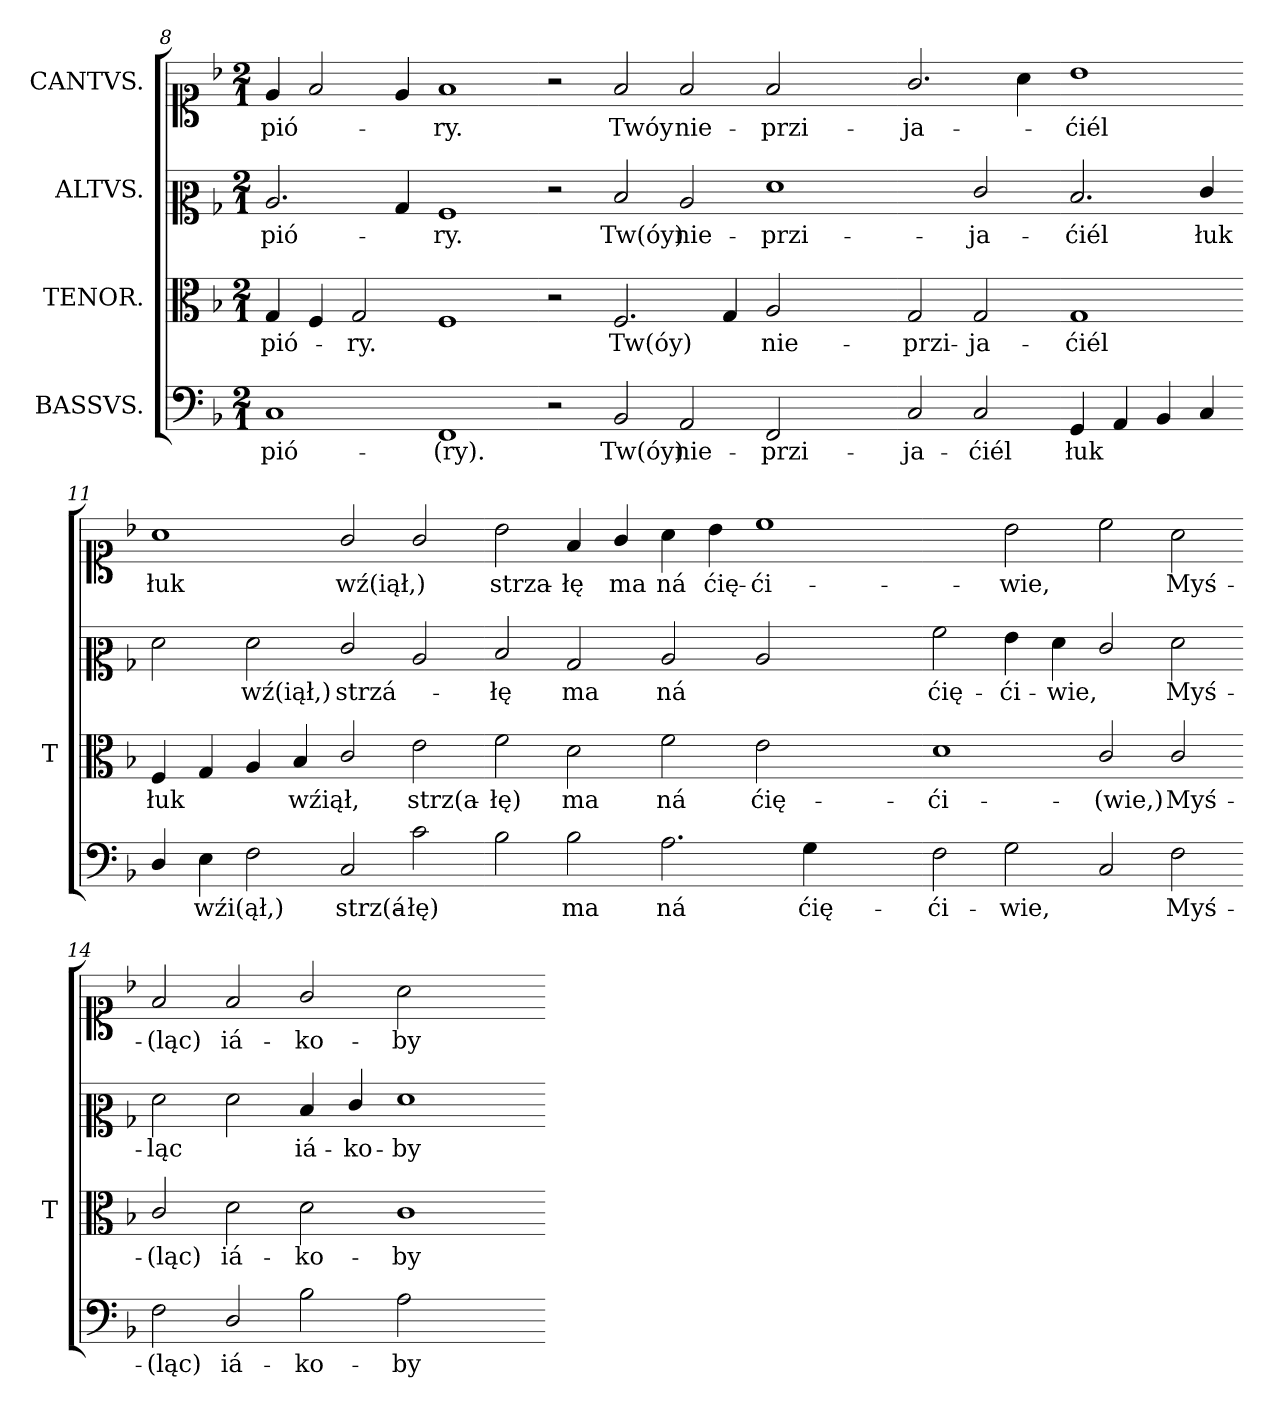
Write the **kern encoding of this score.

**kern	**text	**kern	**text	**kern	**text	**kern	**text
*part4	*part4	*part3	*part3	*part2	*part2	*part1	*part1
*staff4	*staff4	*staff3	*staff3	*staff2	*staff2	*staff1	*staff1
*I"BASSVS.	*	*I"TENOR.	*	*I"ALTVS.	*	*I"CANTVS.	*
*	*	*I'T	*	*	*	*	*
*clefF4	*	*clefC3	*	*clefC2	*	*clefC1	*
*k[b-]	*	*k[b-]	*	*k[b-]	*	*k[b-]	*
*F:	*	*F:	*	*F:	*	*F:	*
*M2/1	*	*M2/1	*	*M2/1	*	*M2/1	*
=8	=8	=8	=8	=8	=8	=8	=8
1C/	-pió-	4G/	-pió-	2.c/	-pió-	4e/	-pió-
.	.	4F/	.	.	.	2f/	.
.	.	2G/	-ry.	.	.	.	.
.	.	.	.	4B-/	.	4e/	.
1FF/	-(ry).	1F/	.	1A/	-ry.	1f/	-ry.
=9-	=9-	=9-	=9-	=9-	=9-	=9-	=9-
2r	.	2r	.	2r	.	2r	.
2BB-/	Tw(óy)	2.F/	Tw(óy)	2d/	Tw(óy)	2f/	Twóy
2AA/	nie-	.	.	2c/	nie-	2f/	nie-
.	.	4G/	.	.	.	.	.
2FF/	-przi-	2A/	nie-	1f\	-przi-	2f/	-przi-
2ryy	.	2ryy	.	.	.	2ryy	.
=10-	=10-	=10-	=10-	=10-	=10-	=10-	=10-
2C/	-ja-	2G/	-przi-	2ryy	.	2.g/	-ja-
2C/	-ćiél	2G/	-ja-	2e/	-ja-	.	.
.	.	.	.	.	.	4a\	.
=-	=-	=-	=-	=-	=-	=-	=-
4GG/	łuk	1G/	-ćiél	2.d/	-ćiél	1b-\	-ćiél
4AA/	.	.	.	.	.	.	.
4BB-/	.	.	.	.	.	.	.
4C/	.	.	.	4e/	łuk	.	.
=11-	=11-	=11-	=11-	=11-	=11-	=11-	=11-
4D/	.	4F/	łuk	2f\	.	1a\	łuk
4E\	wźi(ął,)	4G/	.	.	.	.	.
2F\	.	4A/	.	2f\	wź(iął,)	.	.
.	.	4B-/	wźiął,	.	.	.	.
2C/	strz(á-	2c/	.	2e/	strzá-	2g/	wź(iął,)
2c\	-łę)	2e\	strz(a-	2c/	.	2g/	.
=12-	=12-	=12-	=12-	=12-	=12-	=12-	=12-
2B-\	.	2f\	-łę)	2d/	-łę	2b-\	strza-
2B-\	ma	2d\	ma	2B-/	ma	4f/	-łę
.	.	.	.	.	.	4g/	ma
2.A\	ná	2f\	ná	2c/	ná	4a\	ná
.	.	.	.	.	.	4b-\	ćię-
.	.	2e\	ćię-	2c/	.	1cc\	-ći-
4G\	ćię-	.	.	.	.	.	.
2ryy	.	2ryy	.	2ryy	.	.	.
=13-	=13-	=13-	=13-	=13-	=13-	=13-	=13-
2F\	-ći-	1d\	-ći-	2a\	ćię-	2ryy	.
2G\	-wie,	.	.	4g\	-ći-	2b-\	-wie,
.	.	.	.	4f\	-wie,	.	.
2C/	.	2c/	-(wie,)	2e/	.	2cc\	.
2F\	Myś-	2c/	Myś-	2f\	Myś-	2a\	Myś-
=14-	=14-	=14-	=14-	=14-	=14-	=14-	=14-
2F\	-(ląc)	2c/	-(ląc)	2f\	-ląc	2f/	-(ląc)
2D/	iá-	2d\	iá-	2f\	.	2f/	iá-
2B-\	-ko-	2d\	-ko-	4d/	iá-	2g/	-ko-
.	.	.	.	4e/	-ko-	.	.
2A\	-by	1c\	-by	1f\	-by	2a\	-by
2ryy	.	.	.	.	.	2ryy	.
=-	=-	=-	=-	=-	=-	=-	=-
*-	*-	*-	*-	*-	*-	*-	*-
